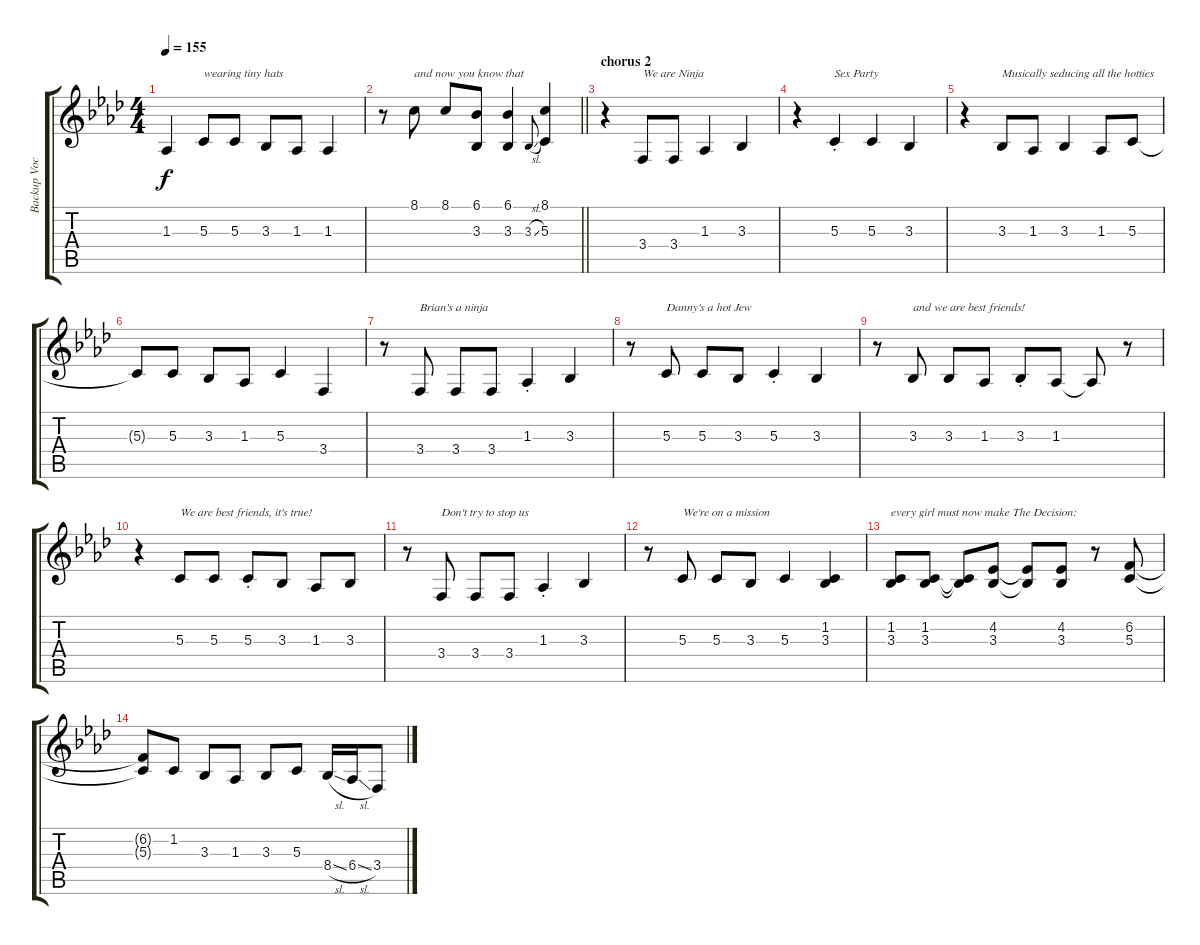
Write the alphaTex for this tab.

\track ("Backup Vocals" "Backup Voc") {instrument clarinet}
\staff {score tabs}
\tuning (E4 B3 G3 D3 A2 E2) {hide}
\ts (4 4)
\tempo 155
\clef g2
\ks fminor
1.3.4{dy f} 5.3.8{txt "wearing tiny hats"} 5.3.8 3.3.8 1.3.8 1.3.4 |
\barLineRight lightlight
r.8 8.1.8{txt "and now you know that"} 8.1.8 (6.1 3.3).8 (6.1 3.3).4 3.3{sl}.8{gr onbeat} (8.1 5.3).4 |
\section ("" "chorus 2")
r.4 3.4.8{txt "We are Ninja"} 3.4.8 1.3.4 3.3.4 |
r.4 5.3{st}.4{txt "Sex Party"} 5.3.4 3.3.4 |
r.4 3.3.8{txt "Musically seducing all the hotties"} 1.3.8 3.3.4 1.3.8 5.3.8 |
5.3{t}.8 5.3.8 3.3.8 1.3.8 5.3.4 3.4.4 |
r.8 3.4.8{txt "Brian's a ninja"} 3.4.8 3.4.8 1.3{st}.4 3.3.4 |
r.8 5.3.8{txt "Danny's a hot Jew"} 5.3.8 3.3.8 5.3{st}.4 3.3.4 |
r.8 3.3.8{txt "and we are best friends!"} 3.3.8 1.3.8 3.3{st}.8 1.3.8 1.3{t}.8 r.8 |
r.4 5.3.8{txt "We are best friends, it's true!"} 5.3.8 5.3{st}.8 3.3.8 1.3.8 3.3.8 |
r.8 3.4.8{txt "Don't try to stop us"} 3.4.8 3.4.8 1.3{st}.4 3.3.4 |
r.8 5.3.8{txt "We're on a mission"} 5.3.8 3.3.8 5.3.4 (1.2 3.3).4 |
(1.2 3.3).8{txt "every girl must now make The Decision:"} (1.2 3.3).8 (1.2{t} 3.3{t}).8 (4.2 3.3).8 (4.2{t} 3.3{t}).8 (4.2 3.3).8 r.8 (6.2 5.3).8 |
(6.2{t} 5.3{t}).8 1.2.8 3.3.8 1.3.8 3.3.8 5.3.8 8.4{sl}.16 6.4{sl}.16 3.4.8
